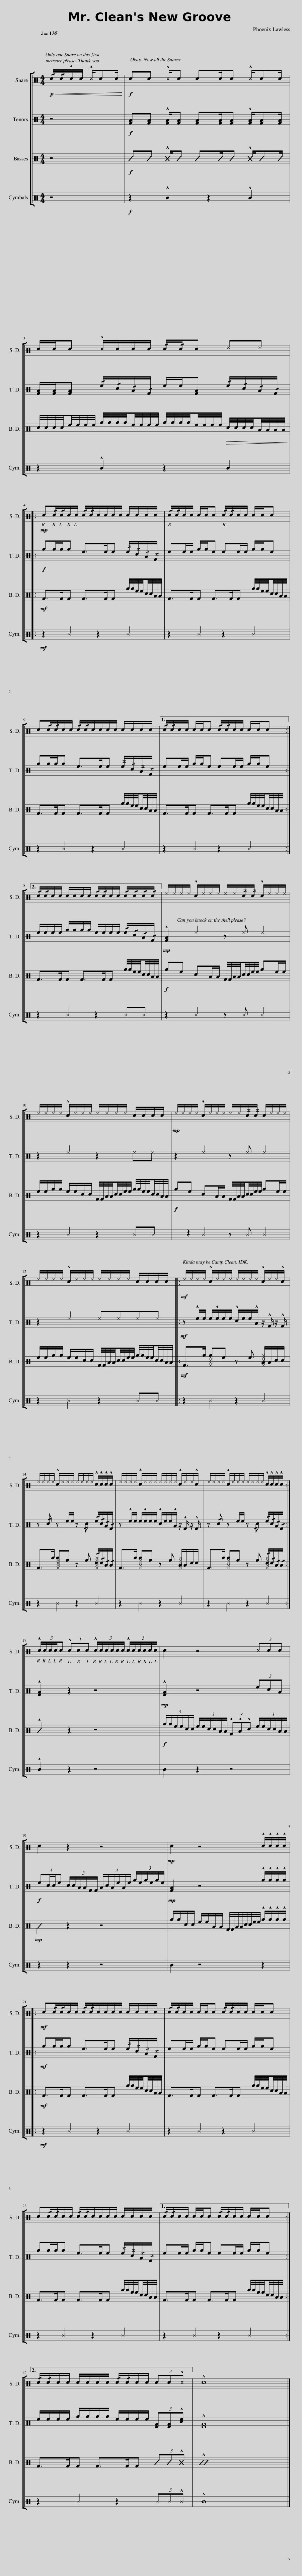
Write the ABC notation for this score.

X:1
%%score [ 1 2 3 4 ]
L:1/8
Q:1/4=135
M:4/4
I:linebreak $
K:C
V:1 perc
K:none
V:2 perc
K:none
V:3 perc
K:none
V:4 perc
K:none
V:1
!p!!<(! !/!c/!/!c/!^!c/c/ !^!c/cc/!<)! |!f! cc !^!c/c cc/c !^!c/cc/ |$ c/c/c !^!c/c/c/c/ !/!c/!/!c/c dd |:$!mp! c!/!c/!/!c/c/c/ !/!c/!/!c/c/c/c/c/ c/c/c/c/ | !/!c/!/!c/c/c/ c/c/c !/!c/!/!c/c/c/ c/c/c |$ %5
 c!/!c/!/!c/c/c/ !/!c/!/!c/c/c/c/c/ c/c/c/c/ |1 !/!c/!/!c/c/c/ c/c/c !/!c/!/!c/c/c/ c/c/c :|2$ !/!c/!/!c/c/c/ c/c/c/c/ !/!c/!/!c/c/c/ !/!c/!/!c/!/!c/!/!c/ || e/e/e/e/ !^!c/e/e/e/ e/e/c/c/ !^!c/e/e/e/ |$ e/e/e/e/ !^!c/e/e/e/ e/e/e/e/ c/c/c/c/ | %10
!mp! e/e/e/e/ !^!c/e/e/e/ e/e/c/c/ !^!c/e/e/e/ |$ e/e/e/e/ !^!c/e/e/e/ e/e/e/e/ c/c/c/c/ |:!mf! e/e/e/e/ !^!c/e/e/e/ e/e/e/e/ !^!c/e/e/!^!c/ |$ e/e/e/e/ !^!c/e/e/e/ e/e/e/e/ !^!c/!^!c/!^!c/!^!c/ | e/e/e/e/ !^!c/e/e/e/ e/e/e/e/ !^!c/e/e/!^!c/ | %15
 e/e/e/e/ !^!c/e/e/e/ e/e/e/e/ !^!c/!^!c/!^!c/!^!c/ :|$ (3:2:5!^!c/c/c/c/c (3!^!ccc (3:2:6!^!c/c/c/c/c/c/ (3:2:6!^!c/c/c/c/c/c/ | c2 z4 (3ccc |$ c2 z2 z4 |!mp! c2 z4 !^!c/!^!c/!^!c/!^!c/ |:$ %20
!mf! c!/!c/!/!c/c/c/ !/!c/!/!c/c/c/c/c/ c/c/c/c/ | !/!c/!/!c/c/c/ c/c/c !/!c/!/!c/c/c/ c/c/c |$ c!/!c/!/!c/c/c/ !/!c/!/!c/c/c/c/c/ c/c/c/c/ |1 !/!c/!/!c/c/c/ c/c/c !/!c/!/!c/c/c/ c/c/c :|2$ !/!c/!/!c/c/c/ c/c/c/c/ !/!c/!/!c/c/c/ (3cc!^!c || %25
 !^!c8 |] %26
V:2
 z4 |!f! [FA][FA] !^![FA]/[FA] [FA][FA]/[FA] !^![FA]/[FA][FA]/ |$ [FA]/[FA]/[FA] !/!e/!/!c/!/!A/!/!F/ e/e/[FA] !/!e/!/!c/!/!A/!/!F/ |:$!f! gg/g/g e>ee e/c/A/F/ | ee/e/ g/g/e ee/e/ g/g/e |$ %5
 gg/g/g e>ee e/c/A/F/ |1 ee/e/ g/g/e ee/e/ g/g/e :|2$ e/e/e/e/ g/g/g/g/ e/e/e/e/ !/!e/!/!c/!/!A/!/!F/ ||!mp! !^![FA]2 ^e2 z ^e ^e2 |$ z2 ^e2 z2 ^e^e | %10
 z2 ^e2 z ^e ^e2 |$ z2 ^e2 ^e^e^e^e |:!mf! z !^!e/e/ e/!^!e/e/e/ !^!c/e/e/!^!A/ z/ !^!F/ z/ !^!F/ |$ z !/!c z e/e/ z !/!c !/!e/!/!c/!/!A/!/!F/ | z !^!e/e/ e/!^!e/e/e/ !^!c/e/e/!^!A/ z/ !^!F/ z/ !^!F/ | %15
 z !/!c z e/e/ z !/!c !/!e/!/!c/!/!A/!/!F/ :|$ !^![FA]2 z2 z4 |!mp! !^![FA]2 z4 (3ecA |$!f! (3:2:4ec/c/e (3:2:6c/c/A/A/F/F/ (3:2:6A/c/A/e/A/e/ (3:2:6g/e/g/e/g/e/ |!mp! [FA]2 z4 !^!g/!^!g/!^!g/!^!g/ |:$ %20
!mf! gg/g/g e>ee e/c/A/F/ | ee/e/ g/g/e ee/e/ g/g/e |$ gg/g/g e>ee e/c/A/F/ |1 ee/e/ g/g/e ee/e/ g/g/e :|2$ e/e/e/e/ g/g/g/g/ e/e/e/e/ (3[FA][FA]!^![ce] || %25
 !^![FA]8 |] %26
V:3
 z4 |!f! BB !^!B/B BB/B !^!B/BB/ |$ c/4c/4c/4c/4e/4e/4e/4e/4 g/4g/4g/4g/4e/4e/4e/4e/4 g/4g/4g/4g/4e/4e/4e/4e/4!>(! c/4c/4c/4c/4A/4A/4A/4A/4!>)! |:$!mf! F>FF F>FF g/4g/4e/4e/4c/4c/4A/4A/4 | F>FF F>FF g/4g/4e/4e/4c/4c/4A/4A/4 |$ %5
 F>FF F>FF g/4g/4e/4e/4c/4c/4A/4A/4 |1 F>FF F>FF g/4g/4e/4e/4c/4c/4A/4A/4 :|2$ F>FF F>FF g/4g/4e/4e/4c/4c/4A/4A/4 ||!f! ge cA/A/ F/4F/4A/4A/4c/4c/4e/4e/4 ge/e/ |$ e/e/g/g/ e/e/c/c/ F/4F/4A/4A/4c/4c/4e/4e/4 g/4g/4e/4e/4c/4c/4A/4A/4 | %10
!f! ge cA/A/ F/4F/4A/4A/4c/4c/4e/4e/4 ge/e/ |$ e/e/g/g/ e/e/c/c/ F/4F/4A/4A/4c/4c/4e/4e/4 g/4g/4e/4e/4c/4c/4A/4A/4 |:!mf! F>g [^F^A^c^eg]e z e [^FA^c^e^g]/A/c/c/ |$ F>g [^F^A^c^eg]e z e !/![^F^Ac^e^g]/!/!c/!/!A/!/!A/ | F>g [^F^A^c^eg]e z e [^FA^c^e^g]/A/c/c/ | %15
 F>g [^F^A^c^eg]e z e !/![^F^Ac^e^g]/!/!c/!/!A/!/!A/ :|$ !^!B2 z2 z4 |!f! (3:2:6g/g/e/e/c/c/ (3:2:6e/e/c/c/A/A/ (3!^!F!^!A!^!c (3:2:6e/e/c/c/A/A/ |$!mp! B2 z2 z4 | g/g/c/c/ e/e/A/A/ F/4F/4A/4A/4c/4c/4e/4e/4 !^!g/!^!g/!^!g/!^!g/ |:$ %20
!mf! F>FF F>FF g/4g/4e/4e/4c/4c/4A/4A/4 | F>FF F>FF g/4g/4e/4e/4c/4c/4A/4A/4 |$ F>FF F>FF g/4g/4e/4e/4c/4c/4A/4A/4 |1 F>FF F>FF g/4g/4e/4e/4c/4c/4A/4A/4 :|2$ F>FF F>FF (3BB!^!B || %25
 !^!B8 |] %26
V:4
 z4 |!f! z2 !^!B2 z2 !^!B2 |$ z2 !^!B2 z2 B2 |:$!mf! z2 ^B2 z2 ^B2 | z2 ^B2 z2 ^B2 |$ %5
 z2 ^B2 z2 ^B2 |1 z2 ^B2 z2 ^B2 :|2$ z2 ^B2 z2 ^B^B || z2 ^B2 z ^B ^B2 |$ z2 ^B2 z2 ^B^B | %10
 z2 ^B2 z ^B ^B2 |$ z2 ^B2 z2 ^B^B |: z2 ^B2 z2 ^B2 |$ z2 ^B2 z2 ^B2 | z2 ^B2 z2 ^B2 | %15
 z2 ^B2 z2 ^B2 :|$ !^!B2 z2 z4 | B2 z2 z4 |$ z2 z2 z4 | B2 z4 z2 |:$ %20
!mf! z2 ^B2 z2 ^B2 | z2 ^B2 z2 ^B2 |$ z2 ^B2 z2 ^B2 |1 z2 ^B2 z2 ^B2 :|2$ z2 ^B2 z2 (3^B^B!^!^B || %25
 !^!B8 |] %26
